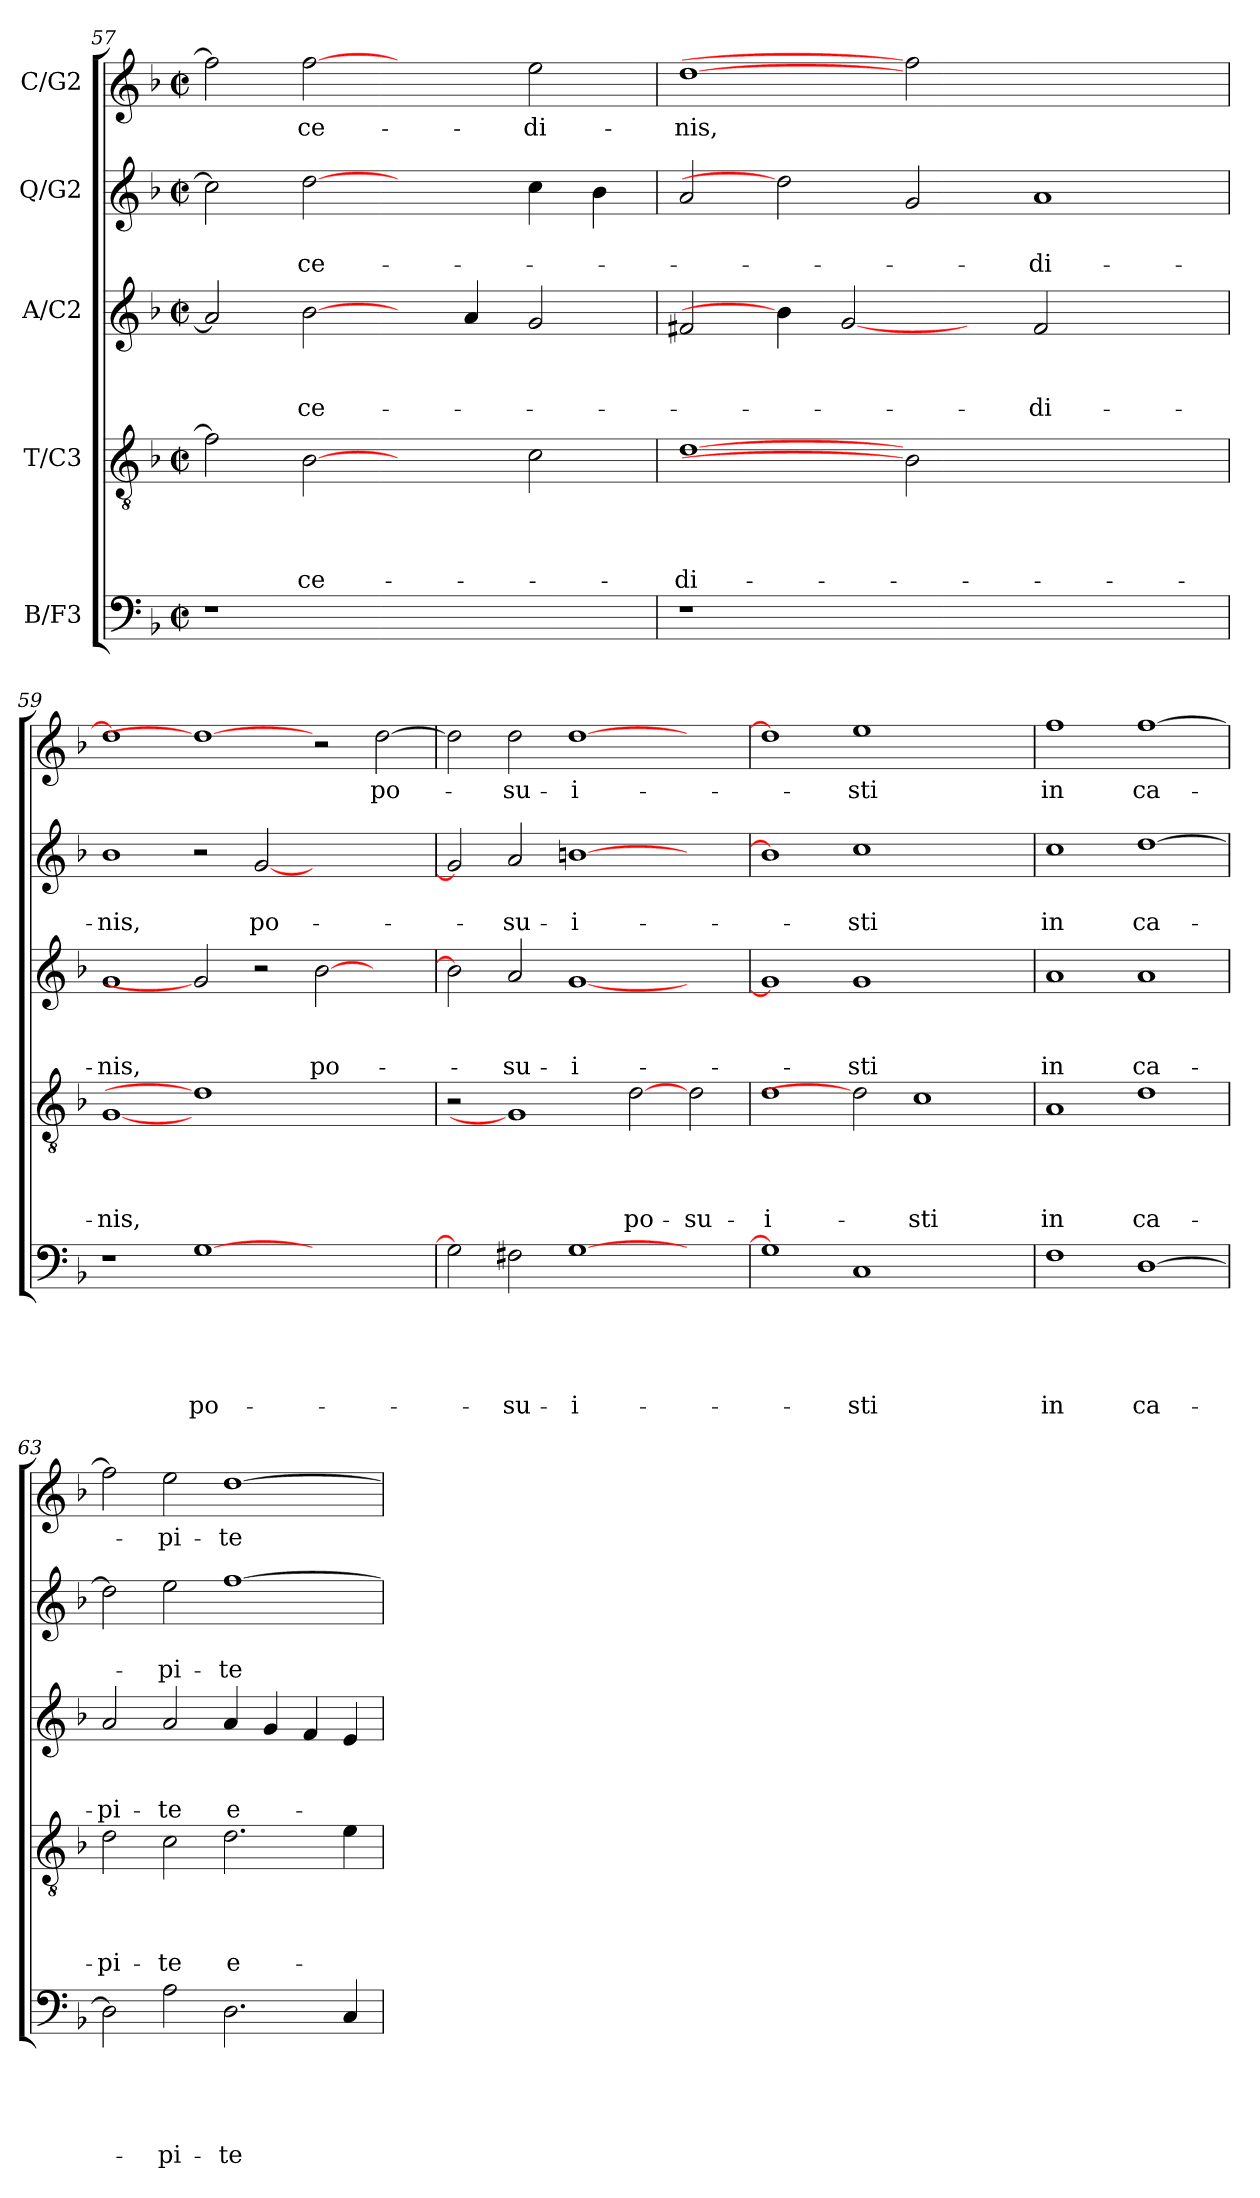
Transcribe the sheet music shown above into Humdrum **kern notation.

**kern	**text	**text	**text	**text	**text	**kern	**text	**text	**text	**text	**kern	**text	**text	**text	**kern	**text	**text	**kern	**text
*part5	*part5	*part5	*part5	*part5	*part5	*part4	*part4	*part4	*part4	*part4	*part3	*part3	*part3	*part3	*part2	*part2	*part2	*part1	*part1
*staff5	*staff5	*staff5	*staff5	*staff5	*staff5	*staff4	*staff4	*staff4	*staff4	*staff4	*staff3	*staff3	*staff3	*staff3	*staff2	*staff2	*staff2	*staff1	*staff1
*I"B/F3	*	*	*	*	*	*I"T/C3	*	*	*	*	*I"A/C2	*	*	*	*I"Q/G2	*	*	*I"C/G2	*
*clefF4	*	*	*	*	*	*clefGv2	*	*	*	*	*clefG2	*	*	*	*clefG2	*	*	*clefG2	*
*k[b-]	*	*	*	*	*	*k[b-]	*	*	*	*	*k[b-]	*	*	*	*k[b-]	*	*	*k[b-]	*
*F:	*	*	*	*	*	*F:	*	*	*	*	*F:	*	*	*	*F:	*	*	*F:	*
*M2/2	*	*	*	*	*	*M2/2	*	*	*	*	*M2/2	*	*	*	*M2/2	*	*	*M2/2	*
*met(c|)	*	*	*	*	*	*met(c|)	*	*	*	*	*met(c|)	*	*	*	*met(c|)	*	*	*met(c|)	*
=57	=57	=57	=57	=57	=57	=57	=57	=57	=57	=57	=57	=57	=57	=57	=57	=57	=57	=57	=57
1r	.	.	.	.	.	2f\]	.	.	.	.	2a/]	.	.	.	2cc\]	.	.	2ff\]	.
!	!	!	!	!	!	!	!	!	!	!LO:LY:b	!	!	!	!LO:LY:b	!	!	!LO:LY:b	!	!LO:LY:b
.	.	.	.	.	.	[2B-	.	.	.	-ce-	[2b-\	.	.	-ce-	[2dd	.	-ce-	[2ff	-ce-
1ryy	.	.	.	.	.	2ryy	.	.	.	.	4ryy	.	.	.	2ryy	.	.	2ryy	.
.	.	.	.	.	.	.	.	.	.	.	4a/	.	.	.	.	.	.	.	.
!	!	!	!	!	!	!	!	!	!	!	!	!	!	!	!	!	!	!	!LO:LY:b
.	.	.	.	.	.	2c\	.	.	.	.	2g/	.	.	.	4cc\	.	.	2ee\	-di-
.	.	.	.	.	.	.	.	.	.	.	.	.	.	.	4b-\	.	.	.	.
=58	=58	=58	=58	=58	=58	=58	=58	=58	=58	=58	=58	=58	=58	=58	=58	=58	=58	=58	=58
!	!	!	!	!	!	!	!	!	!	!LO:LY:b	!	!	!	!	!	!	!	!	!LO:LY:b
1r	.	.	.	.	.	[1d	.	.	.	-di-	2f#/	.	.	.	2a/	.	.	[1dd	-nis,
.	.	.	.	.	.	.	.	.	.	.	4b-\]	.	.	.	2dd]	.	.	.	.
.	.	.	.	.	.	.	.	.	.	.	[2g	.	.	.	.	.	.	.	.
1.ryy	.	.	.	.	.	2B-]	.	.	.	.	.	.	.	.	2g/	.	.	2ff]	.
.	.	.	.	.	.	.	.	.	.	.	4ryy	.	.	.	.	.	.	.	.
!	!	!	!	!	!	!	!	!	!	!	!	!	!	!LO:LY:b	!	!	!LO:LY:b	!	!
.	.	.	.	.	.	1ryy	.	.	.	.	2f#/	.	.	-di-	1a	.	-di-	1ryy	.
.	.	.	.	.	.	.	.	.	.	.	2ryy	.	.	.	.	.	.	.	.
=59	=59	=59	=59	=59	=59	=59	=59	=59	=59	=59	=59	=59	=59	=59	=59	=59	=59	=59	=59
!	!	!	!	!	!	!	!	!	!	!LO:LY:b	!	!	!	!LO:LY:b	!	!	!LO:LY:b	!	!
1r	.	.	.	.	.	[1G	.	.	.	-nis,	1g	.	.	-nis,	1b-	.	-nis,	1dd]	.
!	!	!	!	!	!LO:LY:b	!	!	!	!	!	!	!	!	!	!	!	!	!	!
[1G	.	.	.	.	po-	1d]	.	.	.	.	2g]	.	.	.	2r	.	.	1dd_	.
!	!	!	!	!	!	!	!	!	!	!	!	!	!	!	!	!	!LO:LY:b	!	!
.	.	.	.	.	.	.	.	.	.	.	2r	.	.	.	[2g/	.	po-	.	.
!	!	!	!	!	!	!	!	!	!	!	!	!	!	!LO:LY:b	!	!	!	!	!
1ryy	.	.	.	.	.	1ryy	.	.	.	.	[2b-\	.	.	po-	1ryy	.	.	2r	.
!	!	!	!	!	!	!	!	!	!	!	!	!	!	!	!	!	!	!	!LO:LY:b
.	.	.	.	.	.	.	.	.	.	.	2ryy	.	.	.	.	.	.	[2dd\	po-
=60	=60	=60	=60	=60	=60	=60	=60	=60	=60	=60	=60	=60	=60	=60	=60	=60	=60	=60	=60
2G\]	.	.	.	.	.	2r	.	.	.	.	2b-\]	.	.	.	2g/]	.	.	2dd\]	.
!	!	!	!	!	!LO:LY:b	!	!	!	!	!	!	!	!	!LO:LY:b	!	!	!LO:LY:b	!	!LO:LY:b
2F#X\	.	.	.	.	-su-	1G]	.	.	.	.	2a/	.	.	-su-	2a/	.	-su-	2dd\	-su-
!	!	!	!	!	!LO:LY:b	!	!	!	!	!	!	!	!	!LO:LY:b	!	!	!LO:LY:b	!	!LO:LY:b
[1G	.	.	.	.	-i-	.	.	.	.	.	[1g	.	.	-i-	[1bn	.	-i-	[1dd	-i-
!	!	!	!	!	!	!	!	!	!	!LO:LY:b	!	!	!	!	!	!	!	!	!
.	.	.	.	.	.	[2d	.	.	.	po-	.	.	.	.	.	.	.	.	.
!	!	!	!	!	!	!	!	!	!	!LO:LY:b	!	!	!	!	!	!	!	!	!
2ryy	.	.	.	.	.	2d\	.	.	.	-su-	2ryy	.	.	.	2ryy	.	.	2ryy	.
!!LO:PB:g=z
=61	=61	=61	=61	=61	=61	=61	=61	=61	=61	=61	=61	=61	=61	=61	=61	=61	=61	=61	=61
!	!	!	!	!	!	!	!	!	!	!LO:LY:b	!	!	!	!	!	!	!	!	!
1G]	.	.	.	.	.	1d	.	.	.	-i-	1g]	.	.	.	1b]	.	.	1dd]	.
!	!	!	!	!	!LO:LY:b	!	!	!	!	!	!	!	!	!LO:LY:b	!	!	!LO:LY:b	!	!LO:LY:b
1C	.	.	.	.	-sti	2d]	.	.	.	.	1g	.	.	-sti	1cc	.	-sti	1ee	-sti
!	!	!	!	!	!	!	!	!	!	!LO:LY:b	!	!	!	!	!	!	!	!	!
.	.	.	.	.	.	1c	.	.	.	-sti	.	.	.	.	.	.	.	.	.
2ryy	.	.	.	.	.	.	.	.	.	.	2ryy	.	.	.	2ryy	.	.	2ryy	.
=62	=62	=62	=62	=62	=62	=62	=62	=62	=62	=62	=62	=62	=62	=62	=62	=62	=62	=62	=62
!	!	!	!	!	!LO:LY:b	!	!	!	!	!LO:LY:b	!	!	!	!LO:LY:b	!	!	!LO:LY:b	!	!LO:LY:b
1F	.	.	.	.	in	1A	.	.	.	in	1a	.	.	in	1cc	.	in	1ff	in
!	!	!	!	!	!LO:LY:b	!	!	!	!	!LO:LY:b	!	!	!	!LO:LY:b	!	!	!LO:LY:b	!	!LO:LY:b
[1D	.	.	.	.	ca-	1d	.	.	.	ca-	1a	.	.	ca-	[1dd	.	ca-	[1ff	ca-
=63	=63	=63	=63	=63	=63	=63	=63	=63	=63	=63	=63	=63	=63	=63	=63	=63	=63	=63	=63
!	!	!	!	!	!	!	!	!	!	!LO:LY:b	!	!	!	!LO:LY:b	!	!	!	!	!
2D\]	.	.	.	.	.	2d\	.	.	.	-pi-	2a/	.	.	-pi-	2dd\]	.	.	2ff\]	.
!	!	!	!	!	!LO:LY:b	!	!	!	!	!LO:LY:b	!	!	!	!LO:LY:b	!	!	!LO:LY:b	!	!LO:LY:b
2A\	.	.	.	.	-pi-	2c\	.	.	.	-te	2a/	.	.	-te	2ee\	.	-pi-	2ee\	-pi-
!	!	!	!	!	!LO:LY:b	!	!	!	!	!LO:LY:b	!	!	!	!LO:LY:b	!	!	!LO:LY:b	!	!LO:LY:b
2.D\	.	.	.	.	-te	2.d\	.	.	.	e-	4a/	.	.	e-	[1ff	.	-te	[1dd	-te
.	.	.	.	.	.	.	.	.	.	.	4g/	.	.	.	.	.	.	.	.
.	.	.	.	.	.	.	.	.	.	.	4f/	.	.	.	.	.	.	.	.
4C/	.	.	.	.	.	4e\	.	.	.	.	4e/	.	.	.	.	.	.	.	.
=	=	=	=	=	=	=	=	=	=	=	=	=	=	=	=	=	=	=	=
*-	*-	*-	*-	*-	*-	*-	*-	*-	*-	*-	*-	*-	*-	*-	*-	*-	*-	*-	*-
